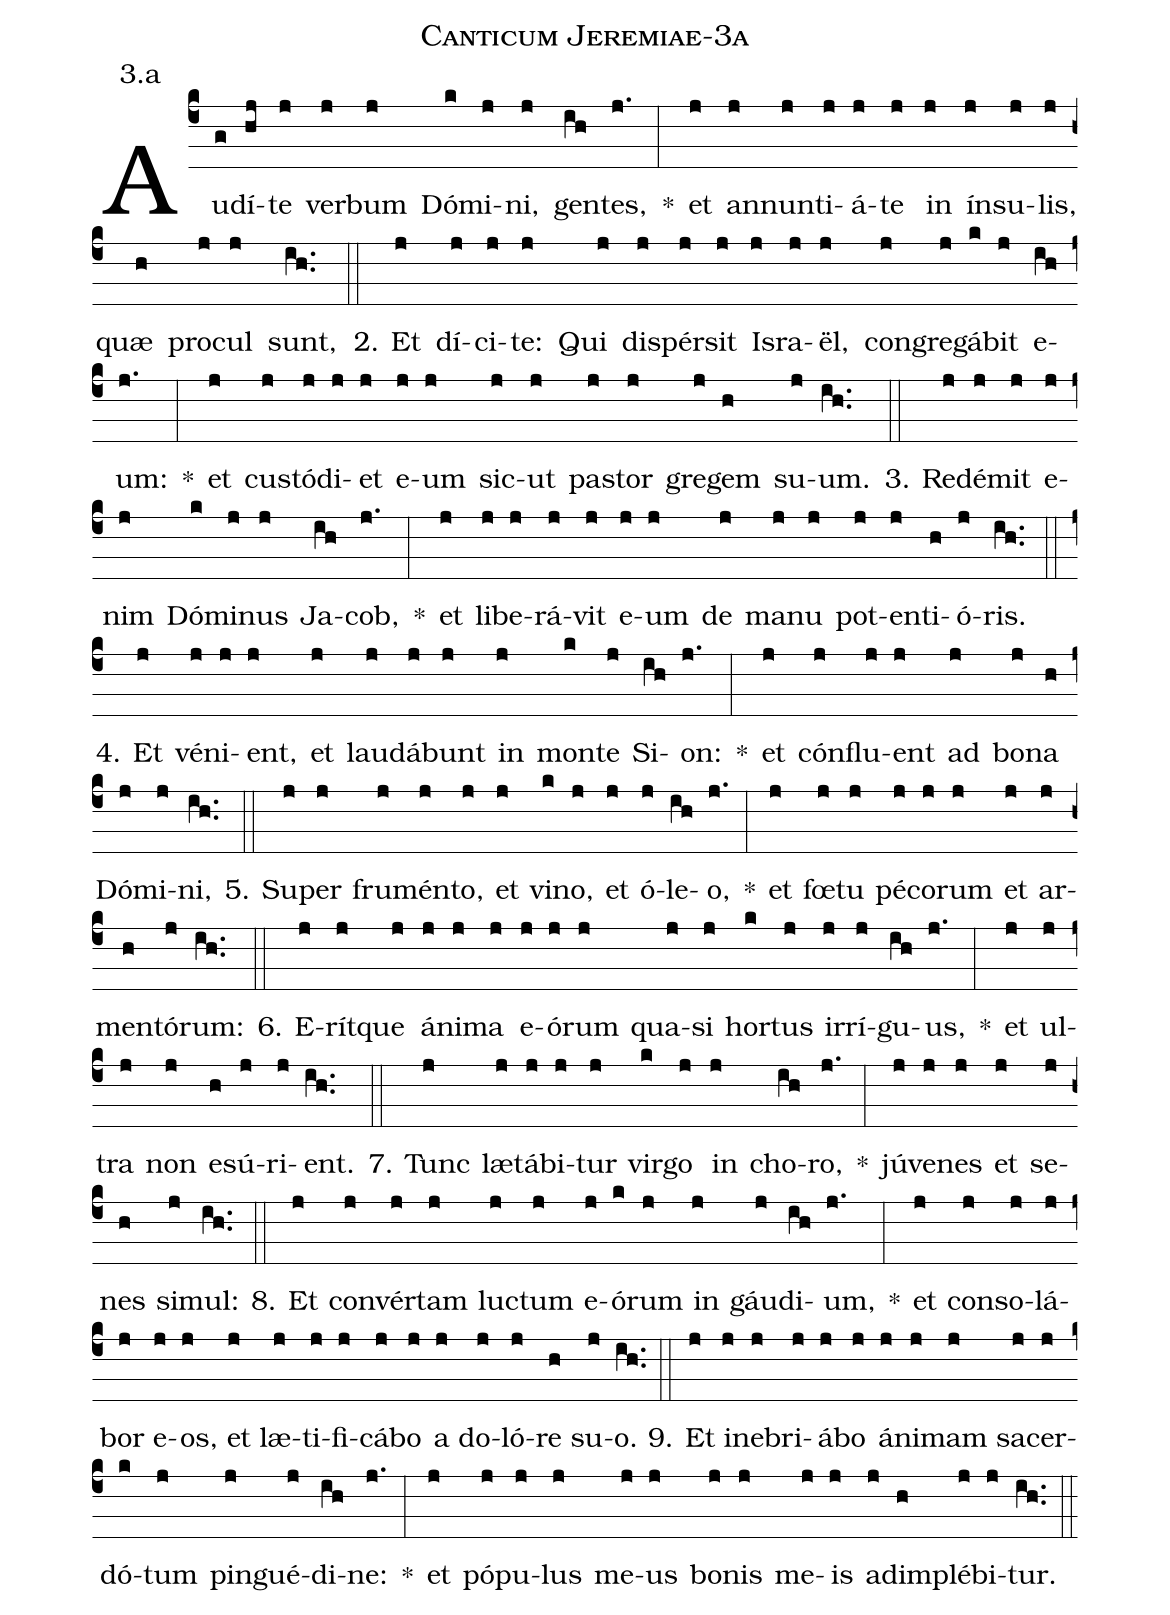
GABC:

name: Canticum Jeremiae-3a;
annotation: 3.a;
%%
(c4)Au(g)dí(hj)te(j) ver(j)bum(j) Dó(k)mi(j)ni,(j) gen(ih)tes,(j.) *(:) et(j) an(j)nun(j)ti(j)á(j)te(j) in(j) ín(j)su(j)lis,(j) quæ(h) pro(j)cul(j) sunt,(ih..) (::)
2. Et(j) dí(j)ci(j)te:(j) Qui(j) di(j)spér(j)sit(j) Is(j)ra(j)ël,(j) con(j)gre(j)gá(k)bit(j) e(ih)um:(j.) *(:) et(j) cus(j)tó(j)di(j)et(j) e(j)um(j) sic(j)ut(j) pas(j)tor(j) gre(j)gem(h) su(j)um.(ih..) (::)
3. Red(j)é(j)mit(j) e(j)nim(j) Dó(k)mi(j)nus(j) Ja(ih)cob,(j.) *(:) et(j) li(j)be(j)rá(j)vit(j) e(j)um(j) de(j) ma(j)nu(j) pot(j)en(j)ti(h)ó(j)ris.(ih..) (::)
4. Et(j) vé(j)ni(j)ent,(j) et(j) lau(j)dá(j)bunt(j) in(j) mon(k)te(j) Si(ih)on:(j.) *(:) et(j) cón(j)flu(j)ent(j) ad(j) bo(j)na(h) Dó(j)mi(j)ni,(ih..) (::)
5. Su(j)per(j) fru(j)mén(j)to,(j) et(j) vi(k)no,(j) et(j) ó(j)le(ih)o,(j.) *(:) et(j) fœ(j)tu(j) pé(j)co(j)rum(j) et(j) ar(j)men(h)tó(j)rum:(ih..) (::)
6. E(j)rít(j)que(j) á(j)ni(j)ma(j) e(j)ó(j)rum(j) qua(j)si(j) hor(k)tus(j) ir(j)rí(j)gu(ih)us,(j.) *(:) et(j) ul(j)tra(j) non(j) e(h)sú(j)ri(j)ent.(ih..) (::)
7. Tunc(j) læ(j)tá(j)bi(j)tur(j) vir(k)go(j) in(j) cho(ih)ro,(j.) *(:) jú(j)ve(j)nes(j) et(j) se(j)nes(h) si(j)mul:(ih..) (::)
8. Et(j) con(j)vér(j)tam(j) luc(j)tum(j) e(j)ó(k)rum(j) in(j) gáu(j)di(ih)um,(j.) *(:) et(j) con(j)so(j)lá(j)bor(j) e(j)os,(j) et(j) læ(j)ti(j)fi(j)cá(j)bo(j) a(j) do(j)ló(j)re(h) su(j)o.(ih..) (::)
9. Et(j) in(j)e(j)bri(j)á(j)bo(j) á(j)ni(j)mam(j) sa(j)cer(j)dó(k)tum(j) pin(j)gué(j)di(ih)ne:(j.) *(:) et(j) pó(j)pu(j)lus(j) me(j)us(j) bo(j)nis(j) me(j)is(j) ad(j)im(h)plé(j)bi(j)tur.(ih..) (::)
